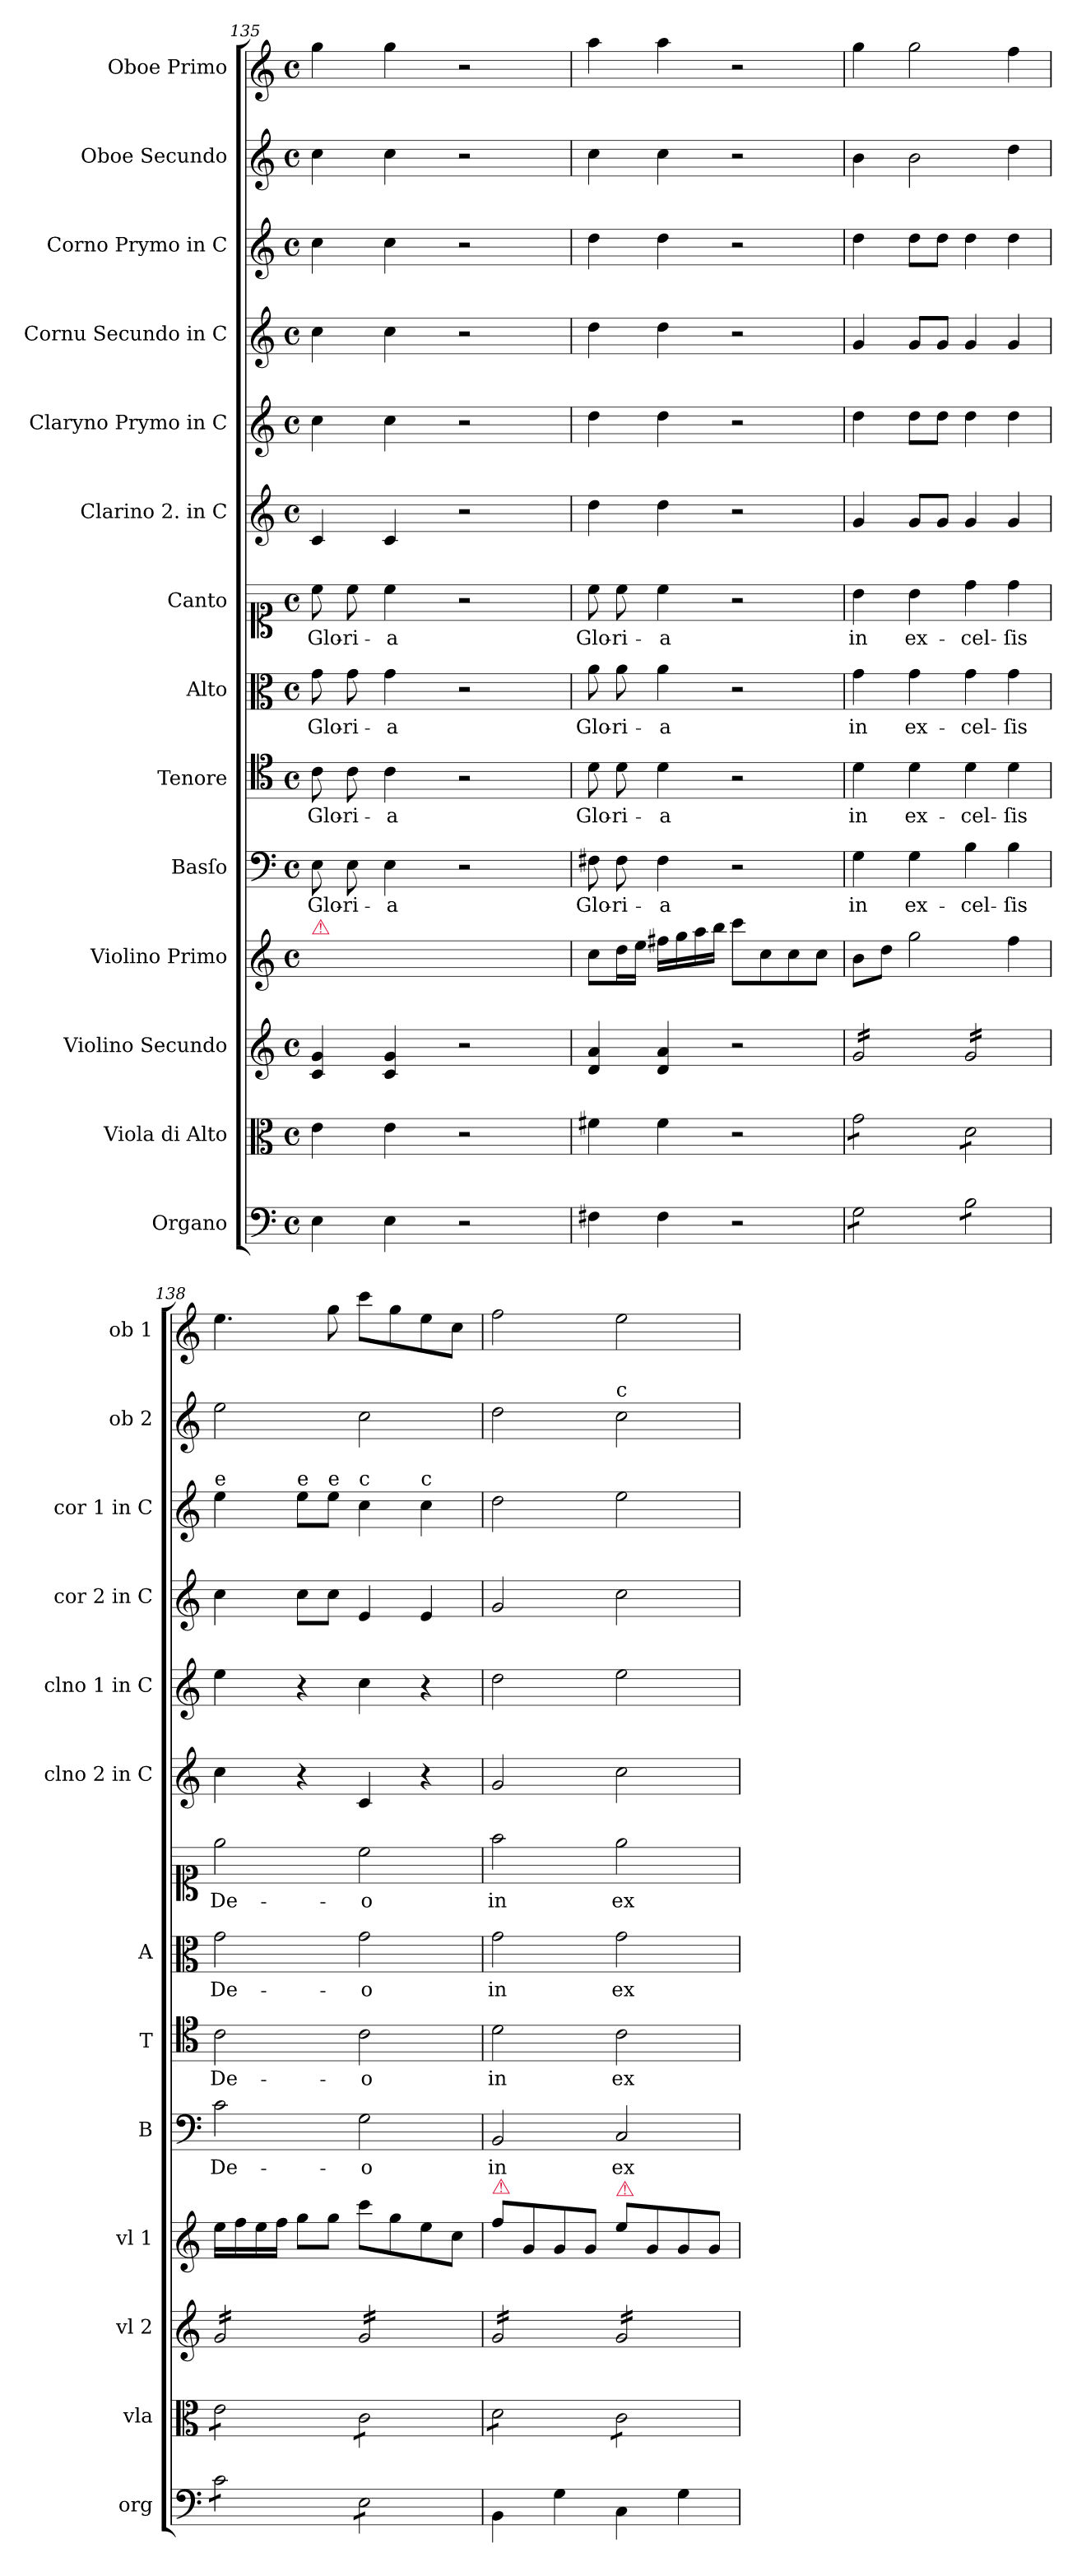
**kern	**kern	**kern	**kern	**kern	**text	**kern	**text	**kern	**text	**kern	**text	**kern	**kern	**kern	**kern	**kern	**kern
*part14	*part13	*part12	*part11	*part10	*part10	*part9	*part9	*part8	*part8	*part7	*part7	*part6	*part5	*part4	*part3	*part2	*part1
*staff14	*staff13	*staff12	*staff11	*staff10	*staff10	*staff9	*staff9	*staff8	*staff8	*staff7	*staff7	*staff6	*staff5	*staff4	*staff3	*staff2	*staff1
*I"Organo	*I"Viola di Alto	*I"Violino Secundo	*I"Violino Primo	*I"Basſo	*	*I"Tenore	*	*I"Alto	*	*I"Canto	*	*I"Clarino 2. in C	*I"Claryno Prymo in C	*I"Cornu Secundo in C	*I"Corno Prymo in C	*I"Oboe Secundo	*I"Oboe Primo
*I'org	*I'vla	*I'vl 2	*I'vl 1	*I'B	*	*I'T	*	*I'A	*	*	*	*I'clno 2 in C	*I'clno 1 in C	*I'cor 2 in C	*I'cor 1 in C	*I'ob 2	*I'ob 1
*clefF4	*clefC3	*clefG2	*clefG2	*clefF4	*	*clefC4	*	*clefC3	*	*clefC1	*	*clefG2	*clefG2	*clefG2	*clefG2	*clefG2	*clefG2
*k[]	*k[]	*k[]	*k[]	*k[]	*	*k[]	*	*k[]	*	*k[]	*	*k[]	*k[]	*k[]	*k[]	*k[]	*k[]
*C:	*C:	*C:	*C:	*C:	*	*C:	*	*C:	*	*C:	*	*C:	*C:	*C:	*C:	*C:	*C:
*M4/4	*M4/4	*M4/4	*M4/4	*M4/4	*	*M4/4	*	*M4/4	*	*M4/4	*	*M4/4	*M4/4	*M4/4	*M4/4	*M4/4	*M4/4
*met(c)	*met(c)	*met(c)	*met(c)	*met(c)	*	*met(c)	*	*met(c)	*	*met(c)	*	*met(c)	*met(c)	*met(c)	*met(c)	*met(c)	*met(c)
=135	=135	=135	=135	=135	=135	=135	=135	=135	=135	=135	=135	=135	=135	=135	=135	=135	=135
!	!	!	!LO:TX:a:color=crimson:t=⚠	!	!	!	!	!	!	!	!	!	!	!	!	!	!
4E\	4e\	4c/ 4g/	8cc\Lyy	8E\	Glo-	8c\	Glo-	8g\	Glo-	8cc\	Glo-	4c/	4cc\	4cc\	4cc\	4cc\	4gg\
.	.	.	16dd\Lyy	8E\	-ri-	8c\	-ri-	8g\	-ri-	8cc\	-ri-	.	.	.	.	.	.
.	.	.	16ee\JJyy	.	.	.	.	.	.	.	.	.	.	.	.	.	.
4E\	4e\	4c/ 4g/	16ff\LLyy	4E\	-a	4c\	-a	4g\	-a	4cc\	-a	4c/	4cc\	4cc\	4cc\	4cc\	4gg\
.	.	.	16gg\yy	.	.	.	.	.	.	.	.	.	.	.	.	.	.
.	.	.	16aa\yy	.	.	.	.	.	.	.	.	.	.	.	.	.	.
.	.	.	16bb\JJyy	.	.	.	.	.	.	.	.	.	.	.	.	.	.
2r	2r	2r	8ccc\Lyy	2r	.	2r	.	2r	.	2r	.	2r	2r	2r	2r	2r	2r
.	.	.	8cc\yy	.	.	.	.	.	.	.	.	.	.	.	.	.	.
.	.	.	8cc\yy	.	.	.	.	.	.	.	.	.	.	.	.	.	.
.	.	.	8cc\Jyy	.	.	.	.	.	.	.	.	.	.	.	.	.	.
=136	=136	=136	=136	=136	=136	=136	=136	=136	=136	=136	=136	=136	=136	=136	=136	=136	=136
4F#X\	4f#X\	4d/ 4a/	8cc\L	8F#X\	Glo-	8d\	Glo-	8a\	Glo-	8cc\	Glo-	4dd\	4dd\	4dd\	4dd\	4cc\	4aa\
.	.	.	16dd\L	8F#\	-ri-	8d\	-ri-	8a\	-ri-	8cc\	-ri-	.	.	.	.	.	.
.	.	.	16ee\JJ	.	.	.	.	.	.	.	.	.	.	.	.	.	.
4F#\	4f#\	4d/ 4a/	16ff#X\LL	4F#\	-a	4d\	-a	4a\	-a	4cc\	-a	4dd\	4dd\	4dd\	4dd\	4cc\	4aa\
.	.	.	16gg\	.	.	.	.	.	.	.	.	.	.	.	.	.	.
.	.	.	16aa\	.	.	.	.	.	.	.	.	.	.	.	.	.	.
.	.	.	16bb\JJ	.	.	.	.	.	.	.	.	.	.	.	.	.	.
2r	2r	2r	8ccc\L	2r	.	2r	.	2r	.	2r	.	2r	2r	2r	2r	2r	2r
.	.	.	8cc\	.	.	.	.	.	.	.	.	.	.	.	.	.	.
.	.	.	8cc\	.	.	.	.	.	.	.	.	.	.	.	.	.	.
.	.	.	8cc\J	.	.	.	.	.	.	.	.	.	.	.	.	.	.
=137	=137	=137	=137	=137	=137	=137	=137	=137	=137	=137	=137	=137	=137	=137	=137	=137	=137
*tremolo	*	*	*	*	*	*	*	*	*	*	*	*	*	*	*	*	*
*	*tremolo	*	*	*	*	*	*	*	*	*	*	*	*	*	*	*	*
*	*	*tremolo	*	*	*	*	*	*	*	*	*	*	*	*	*	*	*
8G\L	8g\L	16g/LL	8b\L	4G\	in	4d\	in	4g\	in	4b\	in	4g/	4dd\	4g/	4dd\	4b\	4gg\
.	.	16g/	.	.	.	.	.	.	.	.	.	.	.	.	.	.	.
8G\	8g\	16g/	8dd\J	.	.	.	.	.	.	.	.	.	.	.	.	.	.
.	.	16g/	.	.	.	.	.	.	.	.	.	.	.	.	.	.	.
8G\	8g\	16g/	2gg\	4G\	ex-	4d\	ex-	4g\	ex-	4b\	ex-	8g/L	8dd\L	8g/L	8dd\L	2b\	2gg\
.	.	16g/	.	.	.	.	.	.	.	.	.	.	.	.	.	.	.
8G\J	8g\J	16g/	.	.	.	.	.	.	.	.	.	8g/J	8dd\J	8g/J	8dd\J	.	.
.	.	16g/JJ	.	.	.	.	.	.	.	.	.	.	.	.	.	.	.
8B\L	8d\L	16g/LL	.	4B\	-cel-	4d\	-cel-	4g\	-cel-	4dd\	-cel-	4g/	4dd\	4g/	4dd\	.	.
.	.	16g/	.	.	.	.	.	.	.	.	.	.	.	.	.	.	.
8B\	8d\	16g/	.	.	.	.	.	.	.	.	.	.	.	.	.	.	.
.	.	16g/	.	.	.	.	.	.	.	.	.	.	.	.	.	.	.
8B\	8d\	16g/	4ff\	4B\	-ſis	4d\	-ſis	4g\	-ſis	4dd\	-ſis	4g/	4dd\	4g/	4dd\	4dd\	4ff\
.	.	16g/	.	.	.	.	.	.	.	.	.	.	.	.	.	.	.
8B\J	8d\J	16g/	.	.	.	.	.	.	.	.	.	.	.	.	.	.	.
.	.	16g/JJ	.	.	.	.	.	.	.	.	.	.	.	.	.	.	.
=138	=138	=138	=138	=138	=138	=138	=138	=138	=138	=138	=138	=138	=138	=138	=138	=138	=138
!	!	!	!	!	!	!	!	!	!	!	!	!	!	!	!LO:TX:a:t=e	!	!
8c\L	8e\L	16g/LL	16ee\LL	2c\	De-	2c\	De-	2g\	De-	2ee\	De-	4cc\	4ee\	4cc\	4ee\	2ee\	4.ee\
.	.	16g/	16ff\	.	.	.	.	.	.	.	.	.	.	.	.	.	.
8c\	8e\	16g/	16ee\	.	.	.	.	.	.	.	.	.	.	.	.	.	.
.	.	16g/	16ff\JJ	.	.	.	.	.	.	.	.	.	.	.	.	.	.
!	!	!	!	!	!	!	!	!	!	!	!	!	!	!	!LO:TX:a:t=e	!	!
8c\	8e\	16g/	8gg\L	.	.	.	.	.	.	.	.	4r	4r	8cc\L	8ee\L	.	.
.	.	16g/	.	.	.	.	.	.	.	.	.	.	.	.	.	.	.
!	!	!	!	!	!	!	!	!	!	!	!	!	!	!	!LO:TX:a:t=e	!	!
8c\J	8e\J	16g/	8gg\J	.	.	.	.	.	.	.	.	.	.	8cc\J	8ee\J	.	8gg\
.	.	16g/JJ	.	.	.	.	.	.	.	.	.	.	.	.	.	.	.
!	!	!	!	!	!	!	!	!	!	!	!	!	!	!	!LO:TX:a:t=c	!	!
8E\L	8c\L	16g/LL	8ccc\L	2G\	-o	2c\	-o	2g\	-o	2cc\	-o	4c/	4cc\	4e/	4cc\	2cc\	8ccc\L
.	.	16g/	.	.	.	.	.	.	.	.	.	.	.	.	.	.	.
8E\	8c\	16g/	8gg\	.	.	.	.	.	.	.	.	.	.	.	.	.	8gg\
.	.	16g/	.	.	.	.	.	.	.	.	.	.	.	.	.	.	.
!	!	!	!	!	!	!	!	!	!	!	!	!	!	!	!LO:TX:a:t=c	!	!
8E\	8c\	16g/	8ee\	.	.	.	.	.	.	.	.	4r	4r	4e/	4cc\	.	8ee\
.	.	16g/	.	.	.	.	.	.	.	.	.	.	.	.	.	.	.
8E\J	8c\J	16g/	8cc\J	.	.	.	.	.	.	.	.	.	.	.	.	.	8cc\J
*Xtremolo	*	*	*	*	*	*	*	*	*	*	*	*	*	*	*	*	*
.	.	16g/JJ	.	.	.	.	.	.	.	.	.	.	.	.	.	.	.
=139	=139	=139	=139	=139	=139	=139	=139	=139	=139	=139	=139	=139	=139	=139	=139	=139	=139
!	!	!	!LO:TX:a:color=crimson:t=⚠	!	!	!	!	!	!	!	!	!	!	!	!	!	!
4BB\	8d\L	16g/LL	8ff\L	2BB/	in	2d\	in	2g\	in	2ff\	in	2g/	2dd\	2g/	2dd\	2dd\	2ff\
.	.	16g/	.	.	.	.	.	.	.	.	.	.	.	.	.	.	.
.	8d\	16g/	8g/	.	.	.	.	.	.	.	.	.	.	.	.	.	.
.	.	16g/	.	.	.	.	.	.	.	.	.	.	.	.	.	.	.
4G\	8d\	16g/	8g/	.	.	.	.	.	.	.	.	.	.	.	.	.	.
.	.	16g/	.	.	.	.	.	.	.	.	.	.	.	.	.	.	.
.	8d\J	16g/	8g/J	.	.	.	.	.	.	.	.	.	.	.	.	.	.
.	.	16g/JJ	.	.	.	.	.	.	.	.	.	.	.	.	.	.	.
!	!	!	!	!	!	!	!	!	!	!	!	!	!	!	!	!LO:TX:a:t=c	!
!	!	!	!LO:TX:a:color=crimson:t=⚠	!	!	!	!	!	!	!	!	!	!	!	!	!	!
4C\	8c\L	16g/LL	8ee\L	2C/	ex-	2c\	ex-	2g\	ex-	2ee\	ex-	2cc\	2ee\	2cc\	2ee\	2cc\	2ee\
.	.	16g/	.	.	.	.	.	.	.	.	.	.	.	.	.	.	.
.	8c\	16g/	8g/	.	.	.	.	.	.	.	.	.	.	.	.	.	.
.	.	16g/	.	.	.	.	.	.	.	.	.	.	.	.	.	.	.
4G\	8c\	16g/	8g/	.	.	.	.	.	.	.	.	.	.	.	.	.	.
.	.	16g/	.	.	.	.	.	.	.	.	.	.	.	.	.	.	.
.	8c\J	16g/	8g/J	.	.	.	.	.	.	.	.	.	.	.	.	.	.
*	*Xtremolo	*	*	*	*	*	*	*	*	*	*	*	*	*	*	*	*
.	.	16g/JJ	.	.	.	.	.	.	.	.	.	.	.	.	.	.	.
*	*	*Xtremolo	*	*	*	*	*	*	*	*	*	*	*	*	*	*	*
=	=	=	=	=	=	=	=	=	=	=	=	=	=	=	=	=	=
*-	*-	*-	*-	*-	*-	*-	*-	*-	*-	*-	*-	*-	*-	*-	*-	*-	*-
